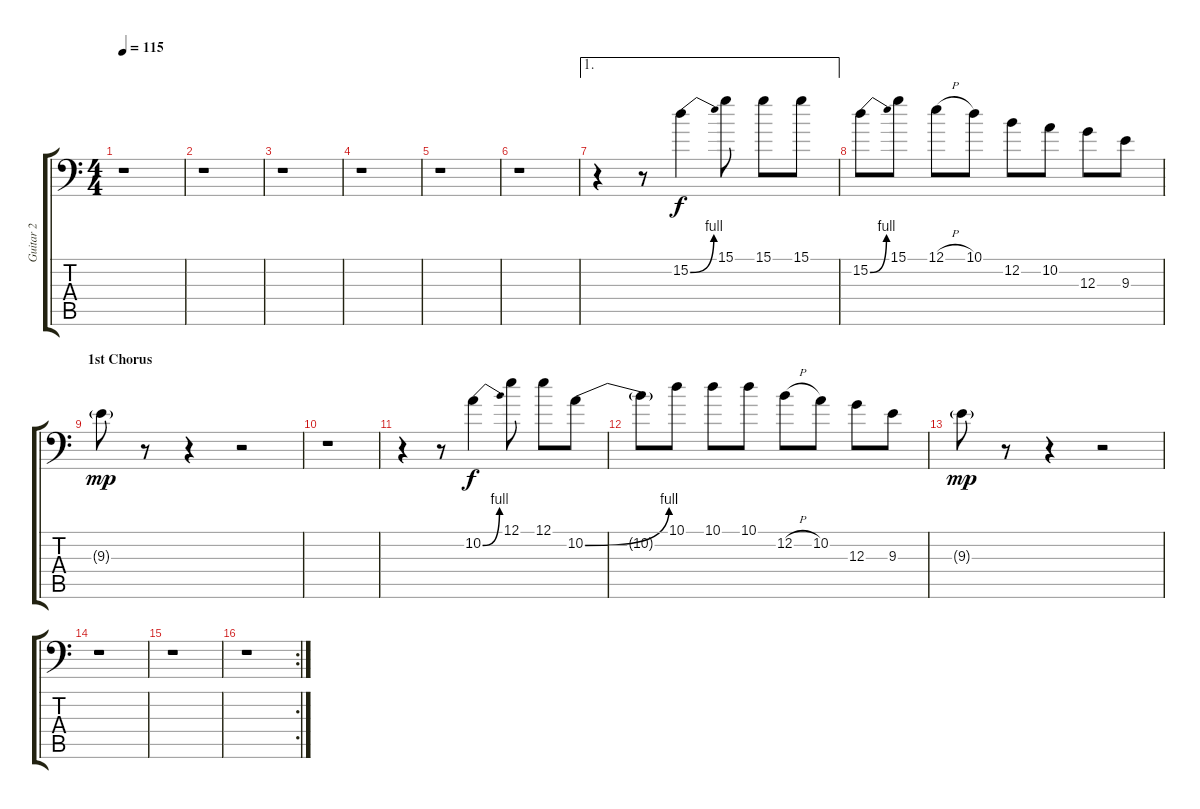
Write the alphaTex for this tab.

\track ("Guitar 2" "Guitar 2") {instrument overdrivenguitar}
\staff {score tabs}
\tuning (E3 B2 G2 D2 A1 E1) {hide}
\ts (4 4)
\tempo 115
\clef f4
\ks c
r.1{dy f} |
r.1 |
r.1 |
r.1 |
r.1 |
r.1 |
\ae 1
r.4 r.8 15.2{be (bend 0 0 60 4)}.4 15.1.8 15.1.8 15.1.8 |
15.2{be (bend 0 0 60 4)}.8 15.1.8 12.1{h}.8 10.1.8 12.2.8 10.2.8 12.3.8 9.3.8 |
\section ("" "1st Chorus")
9.3{g}.8{dy mp} r.8 r.4 r.2 |
r.1 |
r.4 r.8 10.2{be (bend 0 0 60 4)}.4{dy f} 12.1.8 12.1.8 10.2{be (bend 0 0 60 4)}.8 |
10.2{t}.8 10.1.8 10.1.8 10.1.8 12.2{h}.8 10.2.8 12.3.8 9.3.8 |
9.3{g}.8{dy mp} r.8 r.4 r.2 |
r.1 |
r.1 |
\rc 2
r.1
